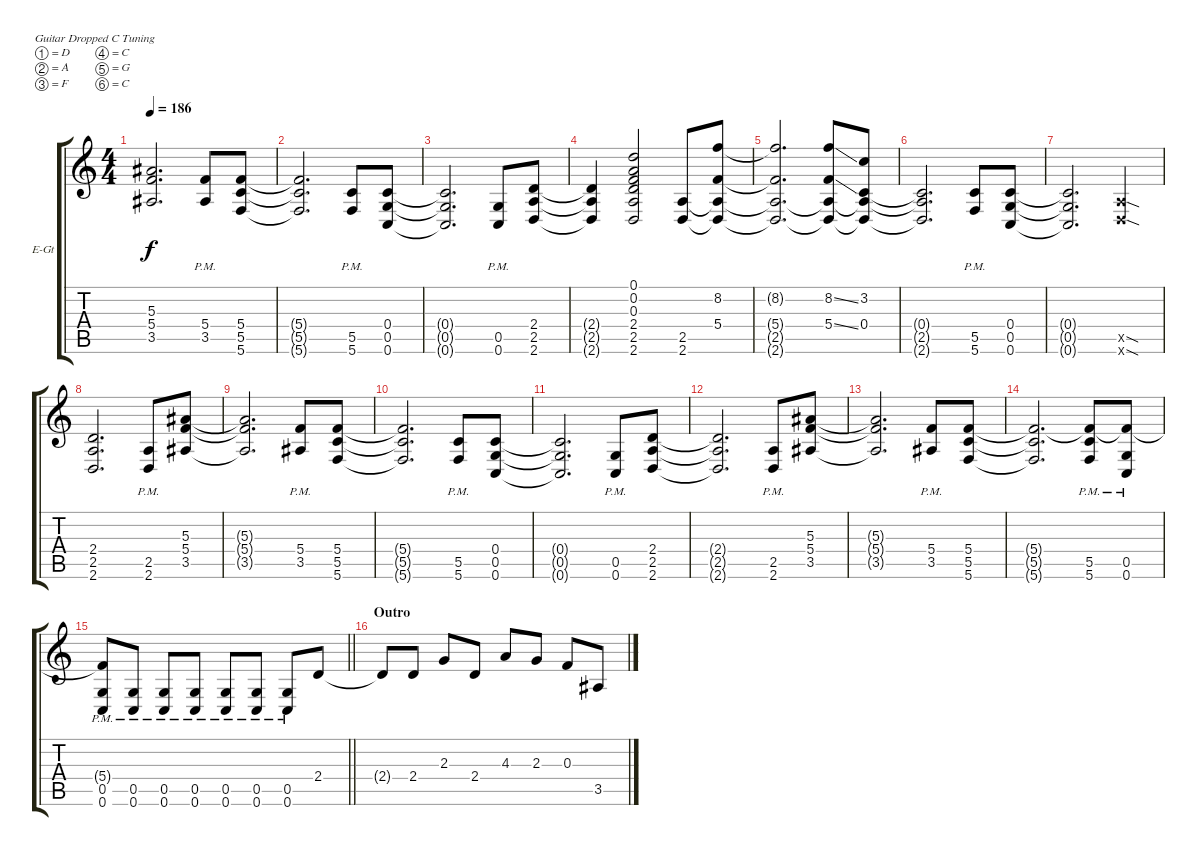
\bracketExtendMode groupsimilarinstruments
\firstSystemTrackNameOrientation horizontal
\otherSystemsTrackNameOrientation horizontal
\track ("Matt" "E-Gt") {instrument overdrivenguitar}
\staff {score tabs}
\tuning (D4 A3 F3 C3 G2 C2)
\ts (4 4)
\tempo 186
\clef g2
\ks c
(5.3{t} 5.4{t} 3.5{t}).2{d dy f} (5.4{pm} 3.5{pm}).8 (5.4 5.5 5.6).8 |
(5.4{t} 5.5{t} 5.6{t}).2{d} (5.5{pm} 5.6{pm}).8 (0.4 0.5 0.6).8 |
(0.4{t} 0.5{t} 0.6{t}).2{d} (0.5{pm} 0.6{pm}).8 (2.4 2.5 2.6).8 |
(2.4{t} 2.5{t} 2.6{t}).4 (0.1 0.2 0.3 2.4 2.5 2.6).2 (2.5 2.6).8 (8.2 5.4 2.5{t} 2.6{t}).8 |
(8.2{t} 5.4{t} 2.5{t} 2.6{t}).2{d} (8.2{ss} 5.4{ss} 2.5{t} 2.6{t}).8 (3.2 0.4 2.5{t} 2.6{t}).8 |
(0.4{t} 2.5{t} 2.6{t}).2{d} (5.5{pm} 5.6{pm}).8 (0.4 0.5 0.6).8 |
(0.4{t} 0.5{t} 0.6{t}).2{d} (2.5{sod x} 2.6{sod x}).4 |
(2.4 2.5 2.6).2{d} (2.5{pm} 2.6{pm}).8 (5.3 5.4 3.5).8 |
(5.3{t} 5.4{t} 3.5{t}).2{d} (5.4{pm} 3.5{pm}).8 (5.4 5.5 5.6).8 |
(5.4{t} 5.5{t} 5.6{t}).2{d} (5.5{pm} 5.6{pm}).8 (0.4 0.5 0.6).8 |
(0.4{t} 0.5{t} 0.6{t}).2{d} (0.5{pm} 0.6{pm}).8 (2.4 2.5 2.6).8 |
(2.4{t} 2.5{t} 2.6{t}).2{d} (2.5{pm} 2.6{pm}).8 (5.3 5.4 3.5).8 |
(5.3{t} 5.4{t} 3.5{t}).2{d} (5.4{pm} 3.5{pm}).8 (5.4 5.5 5.6).8 |
(5.4{t} 5.5{t} 5.6{t}).2{d} (5.5{pm} 5.6{pm} 5.4{t}).8 (0.5{pm} 0.6{pm} 5.4{t}).8 |
\barLineRight lightlight
(5.4{t} 0.5{pm} 0.6{pm}).8 (0.5{pm} 0.6{pm}).8 (0.5{pm} 0.6{pm}).8 (0.5{pm} 0.6{pm}).8 (0.5{pm} 0.6{pm}).8 (0.5{pm} 0.6{pm}).8 (0.5{pm} 0.6{pm}).8 2.4.8 |
\section ("" "Outro")
2.4{t}.8 2.4.8 2.3.8 2.4.8 4.3.8 2.3.8 0.3.8 3.5.8
